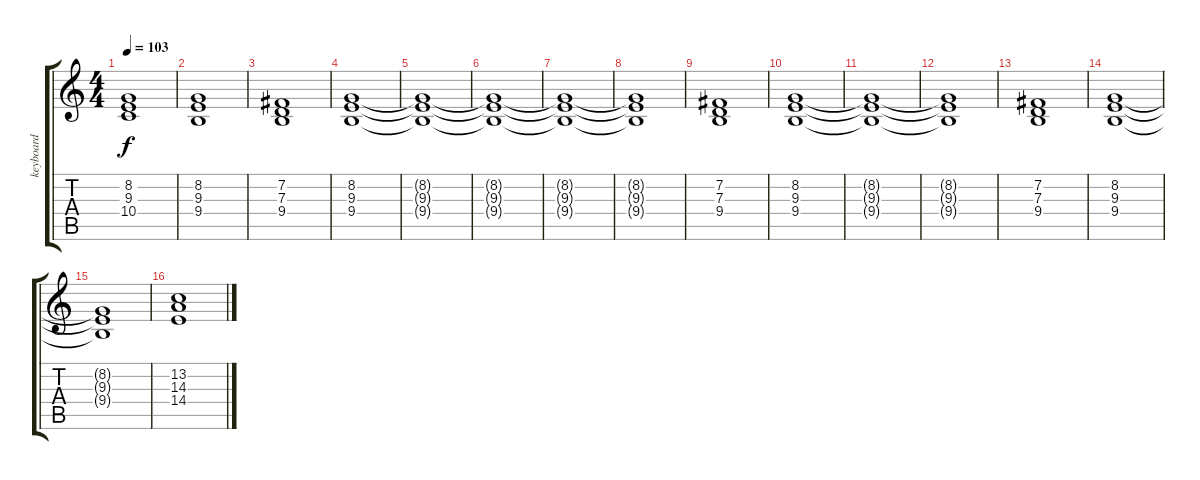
\track ("keyboard" "keyboard") {instrument synthvoice}
\staff {score tabs}
\tuning (E4 B3 G3 D3 A2 E2) {hide}
\ts (4 4)
\tempo 103
\clef g2
\ks c
(8.2{t} 9.3{t} 10.4{t}).1{dy f} |
(8.2 9.3 9.4).1 |
(7.2 7.3 9.4).1 |
(8.2 9.3 9.4).1 |
(8.2{t} 9.3{t} 9.4{t}).1 |
(8.2{t} 9.3{t} 9.4{t}).1 |
(8.2{t} 9.3{t} 9.4{t}).1 |
(8.2{t} 9.3{t} 9.4{t}).1 |
(7.2 7.3 9.4).1 |
(8.2 9.3 9.4).1 |
(8.2{t} 9.3{t} 9.4{t}).1 |
(8.2{t} 9.3{t} 9.4{t}).1 |
(7.2 7.3 9.4).1 |
(8.2 9.3 9.4).1 |
(8.2{t} 9.3{t} 9.4{t}).1 |
(13.2 14.3 14.4).1
